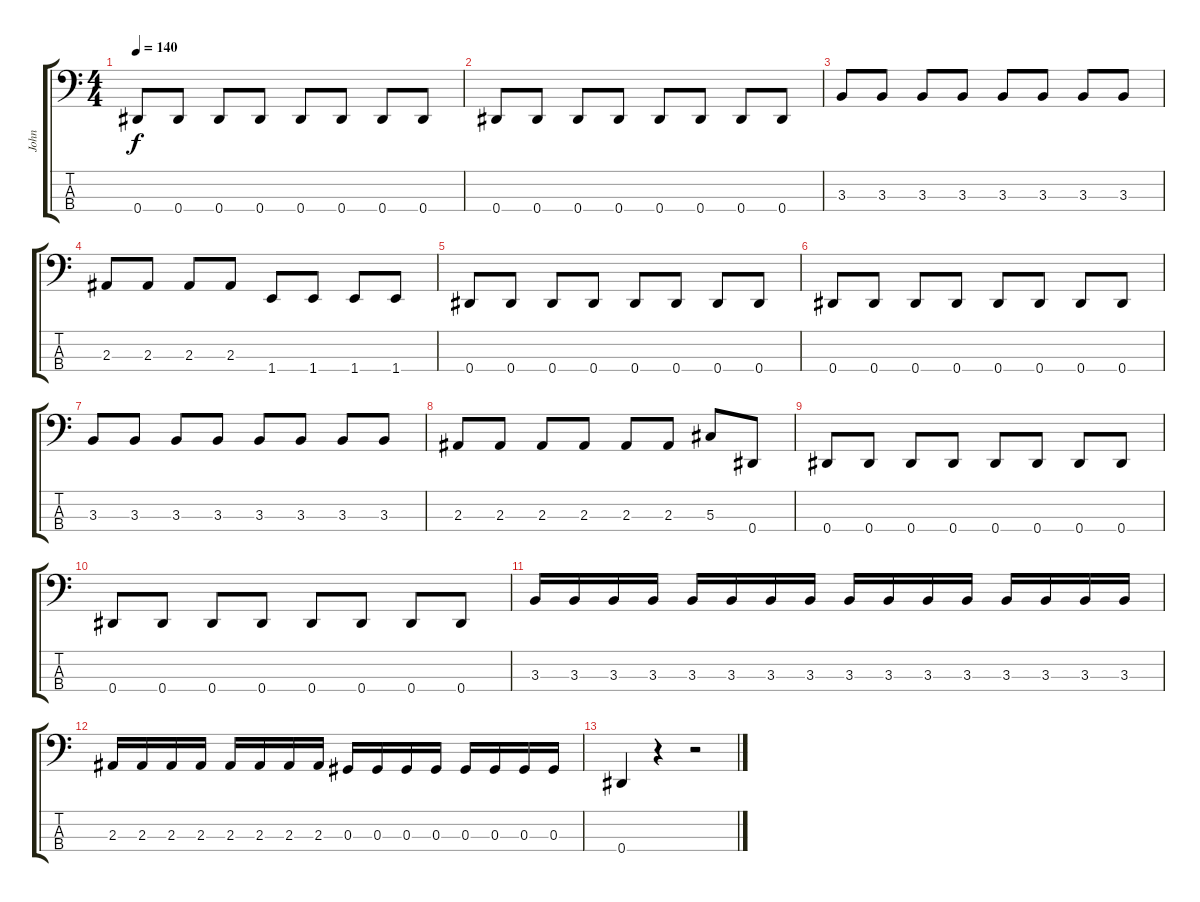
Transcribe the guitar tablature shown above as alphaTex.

\track ("John" "John") {instrument electricbassfinger}
\staff {score tabs}
\tuning (Gb2 Db2 Ab1 Eb1) {hide}
\ts (4 4)
\tempo 140
\clef f4
\ks c
0.4.8{dy f} 0.4.8 0.4.8 0.4.8 0.4.8 0.4.8 0.4.8 0.4.8 |
0.4.8 0.4.8 0.4.8 0.4.8 0.4.8 0.4.8 0.4.8 0.4.8 |
3.3.8 3.3.8 3.3.8 3.3.8 3.3.8 3.3.8 3.3.8 3.3.8 |
2.3.8 2.3.8 2.3.8 2.3.8 1.4.8 1.4.8 1.4.8 1.4.8 |
0.4.8 0.4.8 0.4.8 0.4.8 0.4.8 0.4.8 0.4.8 0.4.8 |
0.4.8 0.4.8 0.4.8 0.4.8 0.4.8 0.4.8 0.4.8 0.4.8 |
3.3.8 3.3.8 3.3.8 3.3.8 3.3.8 3.3.8 3.3.8 3.3.8 |
2.3.8 2.3.8 2.3.8 2.3.8 2.3.8 2.3.8 5.3.8 0.4.8 |
0.4.8 0.4.8 0.4.8 0.4.8 0.4.8 0.4.8 0.4.8 0.4.8 |
0.4.8 0.4.8 0.4.8 0.4.8 0.4.8 0.4.8 0.4.8 0.4.8 |
3.3.16 3.3.16 3.3.16 3.3.16 3.3.16 3.3.16 3.3.16 3.3.16 3.3.16 3.3.16 3.3.16 3.3.16 3.3.16 3.3.16 3.3.16 3.3.16 |
2.3.16 2.3.16 2.3.16 2.3.16 2.3.16 2.3.16 2.3.16 2.3.16 0.3.16 0.3.16 0.3.16 0.3.16 0.3.16 0.3.16 0.3.16 0.3.16 |
0.4.4 r.4 r.2
